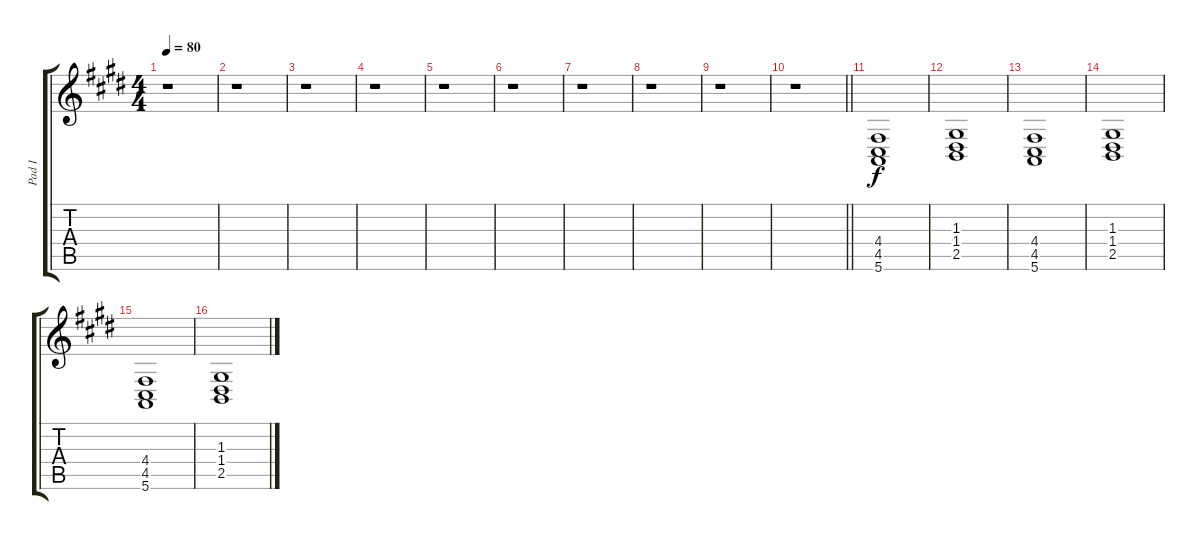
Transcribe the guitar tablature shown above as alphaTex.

\track ("Pad I" "Pad I") {instrument pad2warm}
\staff {score tabs}
\tuning (E4 B3 G3 D3 A2 E2) {hide}
\ts (4 4)
\tempo 80
\clef g2
\ks e
r.1{dy f} |
r.1 |
r.1 |
r.1 |
r.1 |
r.1 |
r.1 |
r.1 |
r.1 |
\barLineRight lightlight
r.1 |
(4.4 4.5 5.6).1 |
(1.3 1.4 2.5).1 |
(4.4 4.5 5.6).1 |
(1.3 1.4 2.5).1 |
(4.4 4.5 5.6).1 |
(1.3 1.4 2.5).1
